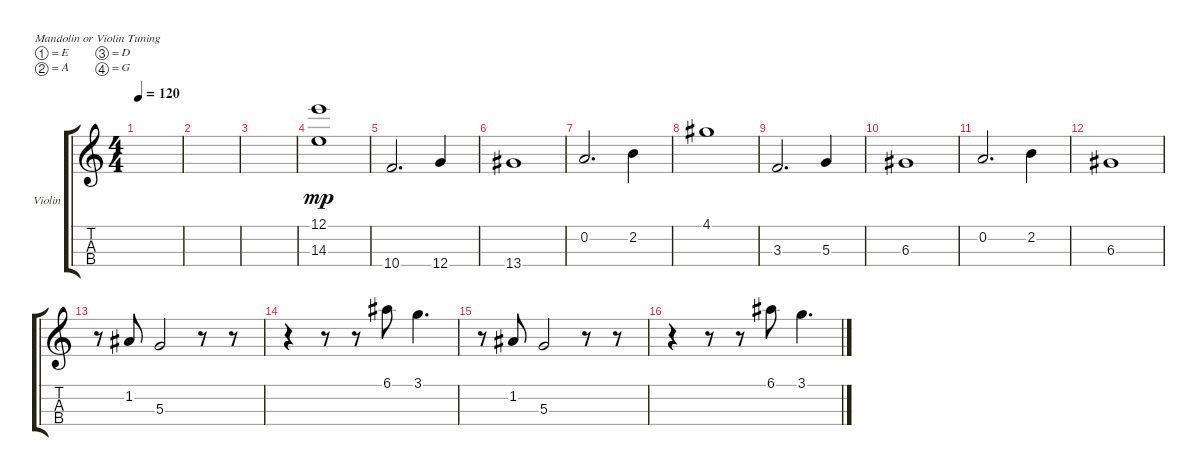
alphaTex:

\defaultSystemsLayout 4
\bracketExtendMode groupsimilarinstruments
\firstSystemTrackNameOrientation horizontal
\otherSystemsTrackNameOrientation horizontal
\track ("Violin" "Violin") {instrument violin}
\staff {score tabs}
\tuning (E5 A4 D4 G3)
\ts (4 4)
\tempo 120
\clef g2
\ks c
|
|
|
(12.1 14.3).1{dy mp} |
10.4.2{d} 12.4.4 |
13.4.1 |
0.2.2{d} 2.2.4 |
4.1.1 |
3.3.2{d} 5.3.4 |
6.3.1 |
0.2.2{d} 2.2.4 |
6.3.1 |
r.8 1.2.8 5.3.2 r.8 r.8 |
r.4 r.8 r.8 6.1.8 3.1.4{d} |
r.8 1.2.8 5.3.2 r.8 r.8 |
r.4 r.8 r.8 6.1.8 3.1.4{d}
